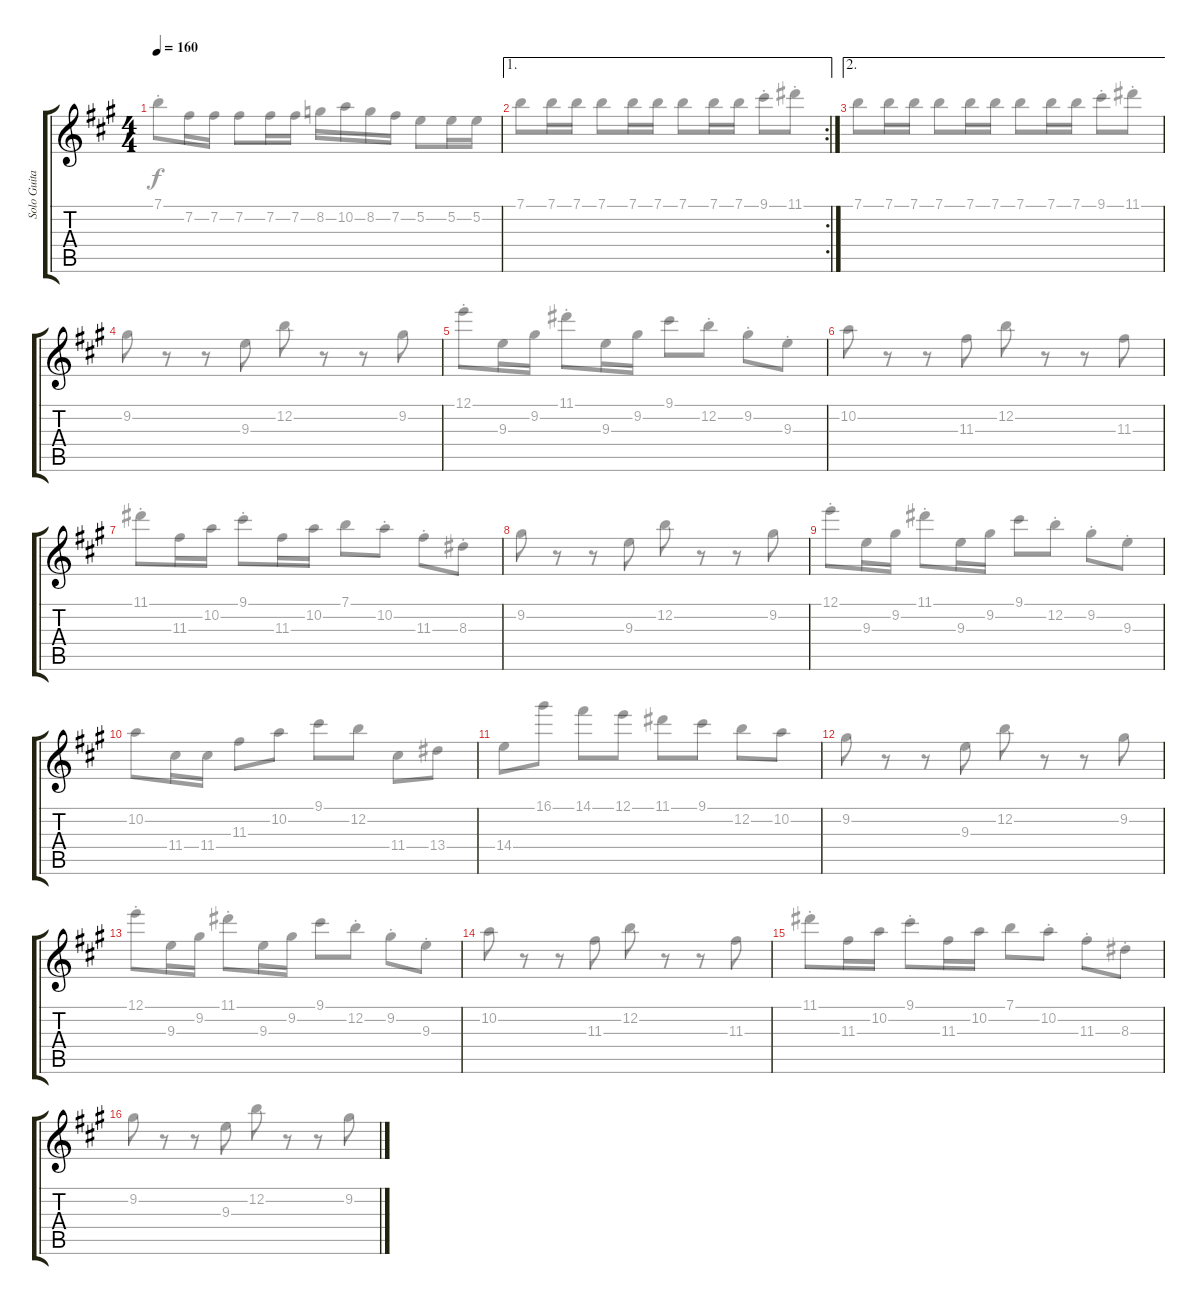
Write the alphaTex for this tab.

\track ("Solo Guitar" "Solo Guita") {instrument overdrivenguitar}
\staff {score tabs}
\tuning (E4 B3 G3 D3 A2 E2) {hide}
\voice
\ts (4 4)
\tempo 160
\clef g2
\ks f#minor
|
\ae 1
\rc 2
|
\ae 2
|
|
|
|
|
|
|
|
|
|
|
|
|
\voice
\clef g2
\ks f#minor
7.1{st}.8{dy f} 7.2.16 7.2.16 7.2.8 7.2.16 7.2.16 8.2.16 10.2.16 8.2.16 7.2.16 5.2.8 5.2.16 5.2.16 |
7.1.8 7.1.16 7.1.16 7.1.8 7.1.16 7.1.16 7.1.8 7.1.16 7.1.16 9.1{st}.8 11.1{st}.8 |
7.1.8 7.1.16 7.1.16 7.1.8 7.1.16 7.1.16 7.1.8 7.1.16 7.1.16 9.1{st}.8 11.1{st}.8 |
9.2.8 r.8 r.8 9.3.8 12.2.8 r.8 r.8 9.2.8 |
12.1{st}.8 9.3.16 9.2.16 11.1{st}.8 9.3.16 9.2.16 9.1.8 12.2{st}.8 9.2{st}.8 9.3{st}.8 |
10.2.8 r.8 r.8 11.3.8 12.2.8 r.8 r.8 11.3.8 |
11.1{st}.8 11.3.16 10.2.16 9.1{st}.8 11.3.16 10.2.16 7.1.8 10.2{st}.8 11.3{st}.8 8.3{st}.8 |
9.2.8 r.8 r.8 9.3.8 12.2.8 r.8 r.8 9.2.8 |
12.1{st}.8 9.3.16 9.2.16 11.1{st}.8 9.3.16 9.2.16 9.1.8 12.2{st}.8 9.2{st}.8 9.3{st}.8 |
10.2.8 11.4.16 11.4.16 11.3.8 10.2.8 9.1.8 12.2.8 11.4.8 13.4.8 |
14.4.8 16.1.8 14.1.8 12.1.8 11.1.8 9.1.8 12.2.8 10.2.8 |
9.2.8 r.8 r.8 9.3.8 12.2.8 r.8 r.8 9.2.8 |
12.1{st}.8 9.3.16 9.2.16 11.1{st}.8 9.3.16 9.2.16 9.1.8 12.2{st}.8 9.2{st}.8 9.3{st}.8 |
10.2.8 r.8 r.8 11.3.8 12.2.8 r.8 r.8 11.3.8 |
11.1{st}.8 11.3.16 10.2.16 9.1{st}.8 11.3.16 10.2.16 7.1.8 10.2{st}.8 11.3{st}.8 8.3{st}.8 |
9.2.8 r.8 r.8 9.3.8 12.2.8 r.8 r.8 9.2.8
